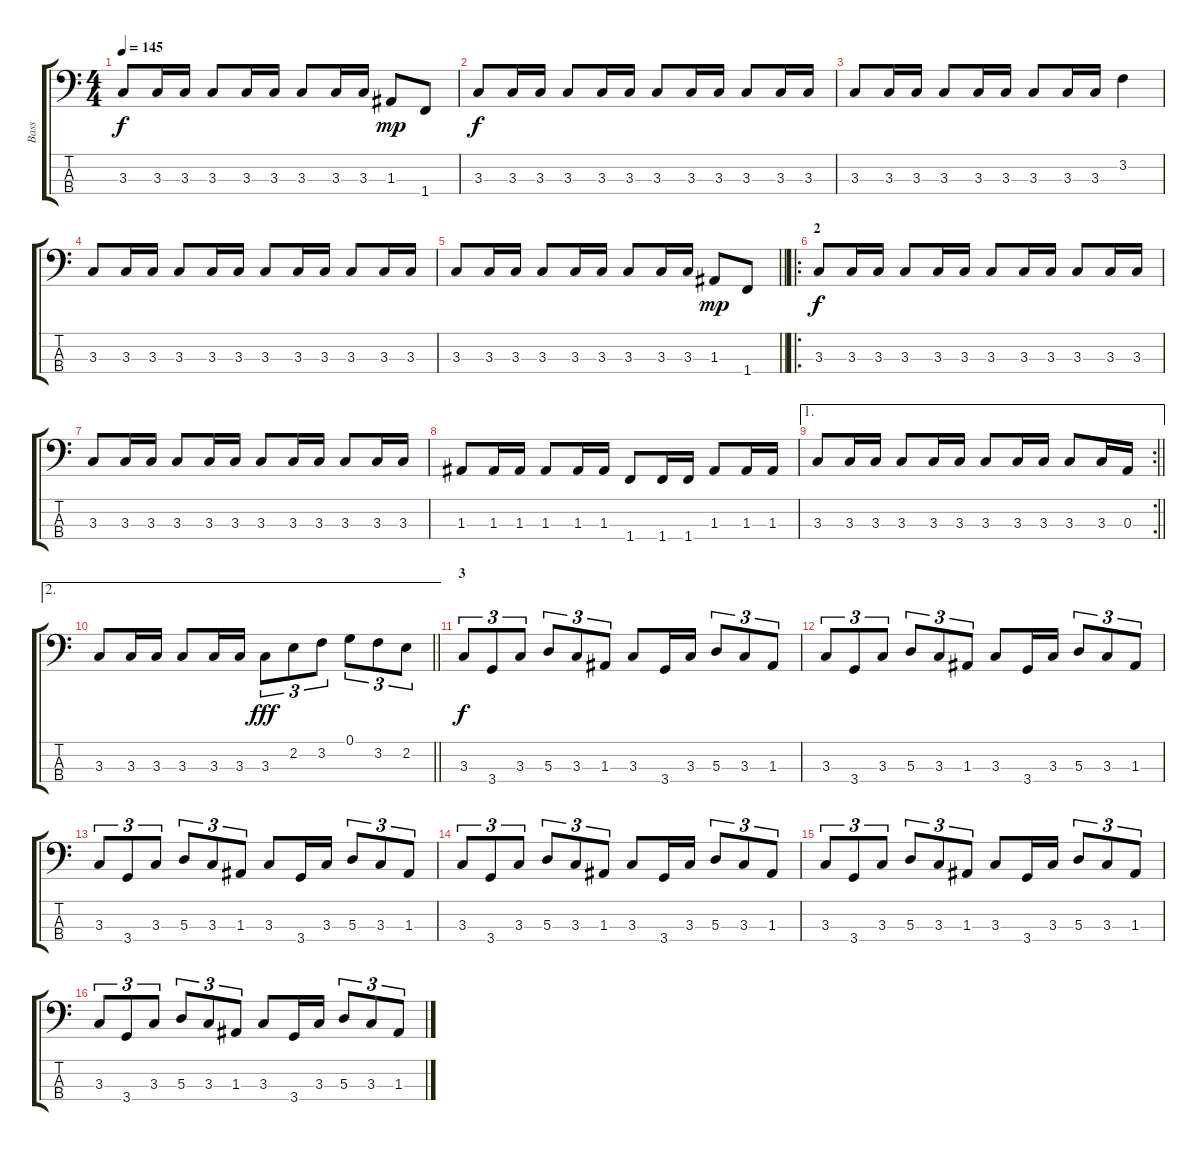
\track ("Bass" "Bass") {instrument electricbassfinger}
\staff {score tabs}
\tuning (G2 D2 A1 E1) {hide}
\ts (4 4)
\tempo 145
\clef f4
\ks c
3.3.8{dy f} 3.3.16 3.3.16 3.3.8 3.3.16 3.3.16 3.3.8 3.3.16 3.3.16 1.3.8{dy mp} 1.4.8 |
3.3.8{dy f} 3.3.16 3.3.16 3.3.8 3.3.16 3.3.16 3.3.8 3.3.16 3.3.16 3.3.8 3.3.16 3.3.16 |
3.3.8 3.3.16 3.3.16 3.3.8 3.3.16 3.3.16 3.3.8 3.3.16 3.3.16 3.2.4 |
3.3.8 3.3.16 3.3.16 3.3.8 3.3.16 3.3.16 3.3.8 3.3.16 3.3.16 3.3.8 3.3.16 3.3.16 |
\barLineRight lightlight
3.3.8 3.3.16 3.3.16 3.3.8 3.3.16 3.3.16 3.3.8 3.3.16 3.3.16 1.3.8{dy mp} 1.4.8 |
\ro
\section ("" "2")
3.3.8{dy f} 3.3.16 3.3.16 3.3.8 3.3.16 3.3.16 3.3.8 3.3.16 3.3.16 3.3.8 3.3.16 3.3.16 |
3.3.8 3.3.16 3.3.16 3.3.8 3.3.16 3.3.16 3.3.8 3.3.16 3.3.16 3.3.8 3.3.16 3.3.16 |
1.3.8 1.3.16 1.3.16 1.3.8 1.3.16 1.3.16 1.4.8 1.4.16 1.4.16 1.3.8 1.3.16 1.3.16 |
\ae 1
\rc 2
\barLineRight lightlight
3.3.8 3.3.16 3.3.16 3.3.8 3.3.16 3.3.16 3.3.8 3.3.16 3.3.16 3.3.8 3.3.16 0.3.16 |
\ae 2
\barLineRight lightlight
3.3.8 3.3.16 3.3.16 3.3.8 3.3.16 3.3.16 3.3.8{tu (3 2) dy fff} 2.2.8{tu (3 2)} 3.2.8{tu (3 2)} 0.1.8{tu (3 2)} 3.2.8{tu (3 2)} 2.2.8{tu (3 2)} |
\section ("" "3")
3.3.8{tu (3 2) dy f} 3.4.8{tu (3 2)} 3.3.8{tu (3 2)} 5.3.8{tu (3 2)} 3.3.8{tu (3 2)} 1.3.8{tu (3 2)} 3.3.8 3.4.16 3.3.16 5.3.8{tu (3 2)} 3.3.8{tu (3 2)} 1.3.8{tu (3 2)} |
3.3.8{tu (3 2)} 3.4.8{tu (3 2)} 3.3.8{tu (3 2)} 5.3.8{tu (3 2)} 3.3.8{tu (3 2)} 1.3.8{tu (3 2)} 3.3.8 3.4.16 3.3.16 5.3.8{tu (3 2)} 3.3.8{tu (3 2)} 1.3.8{tu (3 2)} |
3.3.8{tu (3 2)} 3.4.8{tu (3 2)} 3.3.8{tu (3 2)} 5.3.8{tu (3 2)} 3.3.8{tu (3 2)} 1.3.8{tu (3 2)} 3.3.8 3.4.16 3.3.16 5.3.8{tu (3 2)} 3.3.8{tu (3 2)} 1.3.8{tu (3 2)} |
3.3.8{tu (3 2)} 3.4.8{tu (3 2)} 3.3.8{tu (3 2)} 5.3.8{tu (3 2)} 3.3.8{tu (3 2)} 1.3.8{tu (3 2)} 3.3.8 3.4.16 3.3.16 5.3.8{tu (3 2)} 3.3.8{tu (3 2)} 1.3.8{tu (3 2)} |
3.3.8{tu (3 2)} 3.4.8{tu (3 2)} 3.3.8{tu (3 2)} 5.3.8{tu (3 2)} 3.3.8{tu (3 2)} 1.3.8{tu (3 2)} 3.3.8 3.4.16 3.3.16 5.3.8{tu (3 2)} 3.3.8{tu (3 2)} 1.3.8{tu (3 2)} |
3.3.8{tu (3 2)} 3.4.8{tu (3 2)} 3.3.8{tu (3 2)} 5.3.8{tu (3 2)} 3.3.8{tu (3 2)} 1.3.8{tu (3 2)} 3.3.8 3.4.16 3.3.16 5.3.8{tu (3 2)} 3.3.8{tu (3 2)} 1.3.8{tu (3 2)}
